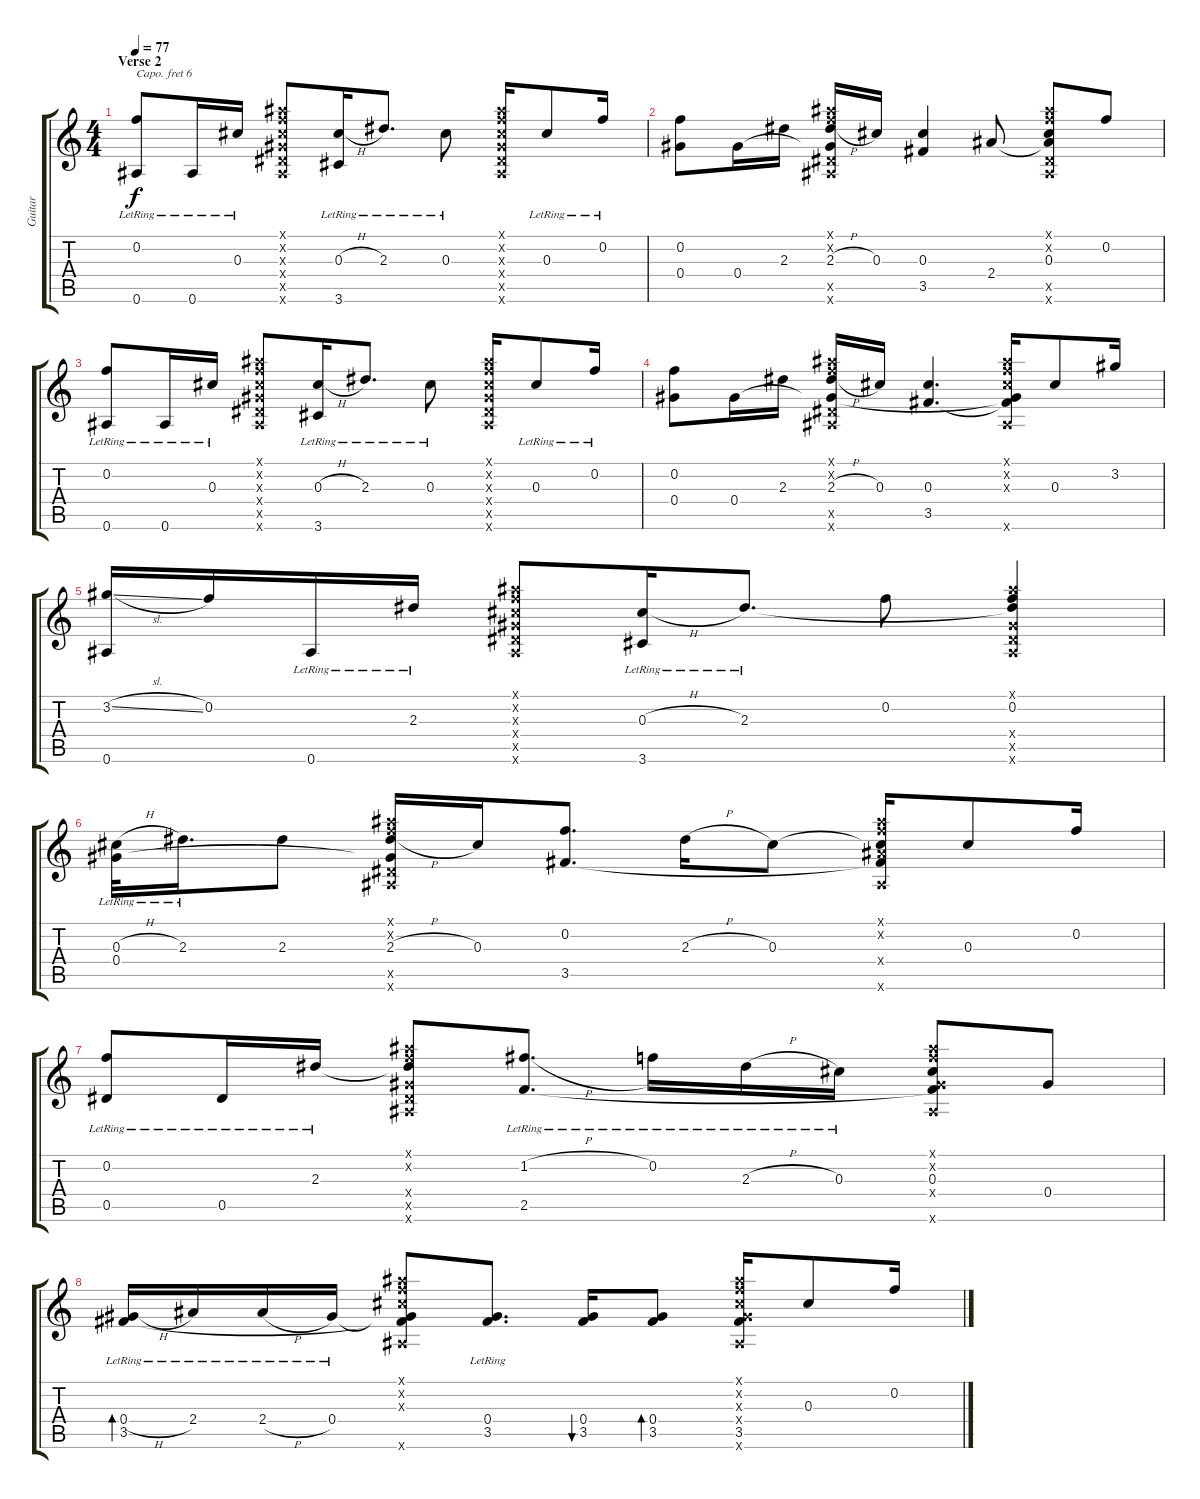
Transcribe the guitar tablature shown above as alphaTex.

\track ("Guitar" "Guitar") {instrument acousticguitarsteel}
\staff {score tabs}
\capo 6
\tuning (E4 B3 G3 D3 A2 E2) {hide}
\ts (4 4)
\section ("" "Verse 2")
\tempo 77
\clef g2
\ks c
(0.2{lr} 0.6{lr}).8{dy f} 0.6{lr}.16 0.3{lr}.16 (0.1{x} 0.2{x} 0.3{x} 0.4{x} 0.5{x} 0.6{x}).8 (0.3{h lr} 3.6{lr}).16 2.3{lr}.8{d} 0.3{lr}.8 (0.1{x} 0.2{x} 0.3{x} 0.4{x} 0.5{x} 0.6{x}).16 0.3{lr}.8 0.2{lr}.16 |
(0.2 0.4).8 0.4.16 2.3.16 (0.1{x} 0.2{x} 2.3{h} 0.4{t} 0.5{x} 0.6{x}).16 0.3.16 (0.3 3.5).4 2.4.8 (0.1{x} 0.2{x} 0.3 2.4{t} 0.5{x} 0.6{x}).8 0.2.8 |
(0.2{lr} 0.6{lr}).8 0.6{lr}.16 0.3{lr}.16 (0.1{x} 0.2{x} 0.3{x} 0.4{x} 0.5{x} 0.6{x}).8 (0.3{h lr} 3.6{lr}).16 2.3{lr}.8{d} 0.3{lr}.8 (0.1{x} 0.2{x} 0.3{x} 0.4{x} 0.5{x} 0.6{x}).16 0.3{lr}.8 0.2{lr}.16 |
(0.2 0.4).8 0.4.16 2.3.16 (0.1{x} 0.2{x} 2.3{h} 0.4{t} 0.5{x} 0.6{x}).16 0.3.16 (0.3 3.5).4{d} (0.1{x} 0.2{x} 0.3{x} 0.4{t} 3.5{t} 0.6{x}).16 0.3.8 3.2.16 |
(3.2{sl} 0.6).16 0.2.16 0.6{lr}.16 2.3{lr}.16 (0.1{x} 0.2{x} 0.3{x} 0.4{x} 0.5{x} 0.6{x}).8 (0.3{h lr} 3.6{lr}).16 2.3{lr}.8{d} 0.2.8 (0.1{x} 0.2 2.3{t} 0.4{x} 0.5{x} 0.6{x}).4 |
(0.3{h lr} 0.4{lr}).32 2.3{lr}.16{d} 2.3.8 (0.1{x} 0.2{x} 2.3{h} 0.4{t} 0.5{x} 0.6{x}).16 0.3.16 (0.2 3.5).8{d} 2.3{h}.16 0.3.8 (0.1{x} 0.2{x} 0.3{t} 2.4{x} 3.5{t} 0.6{x}).16 0.3.8 0.2.16 |
(0.2{lr} 0.5{lr}).8 0.5{lr}.16 2.3{lr}.16 (0.1{x} 0.2{x} 2.3{t} 0.4{x} 0.5{x} 0.6{x}).8 (1.2{h lr} 2.5{lr}).8{d} 0.2{lr}.16 2.3{h lr}.16 0.3{lr}.16 (0.1{x} 0.2{x} 0.3 0.4{x} 2.5{t} 0.6{x}).8 0.4.8 |
(0.4{h lr} 3.5{lr}).16{bd 30} 2.4{lr}.16 2.4{h lr}.16 0.4{lr}.16 (0.1{x} 0.2{x} 0.3{x} 0.4{t} 3.5{t} 0.6{x}).8 (0.4{lr} 3.5{lr}).8{d} (0.4 3.5).16{bu 30} (0.4 3.5).8{bd 30} (0.1{x} 0.2{x} 0.3{x} 0.4{x} 3.5 0.6{x}).16 0.3.8 0.2.16
